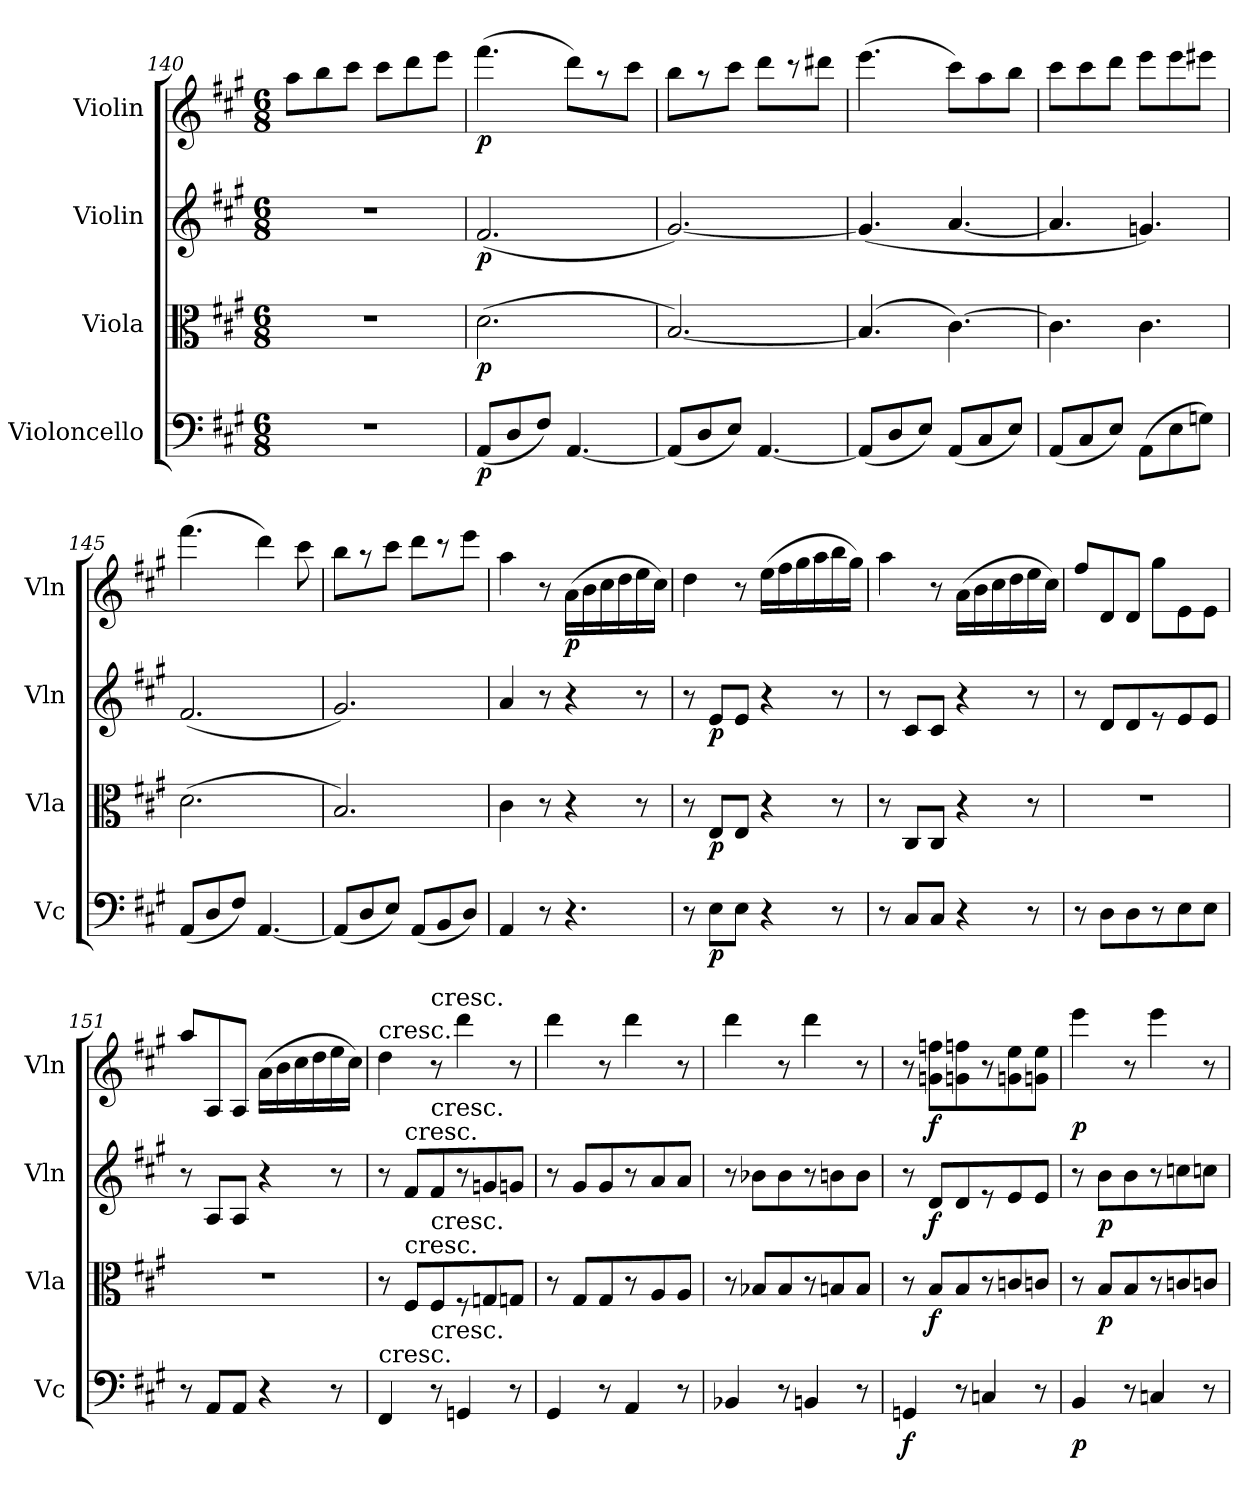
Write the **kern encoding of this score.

**kern	**dynam	**kern	**dynam	**kern	**dynam	**kern	**dynam
*part4	*part4	*part3	*part3	*part2	*part2	*part1	*part1
*staff4	*staff4	*staff3	*staff3	*staff2	*staff2	*staff1	*staff1
*I"Violoncello	*	*I"Viola	*	*I"Violin	*	*I"Violin	*
*I'Vc	*	*I'Vla	*	*I'Vln	*	*I'Vln	*
*clefF4	*	*clefC3	*	*clefG2	*	*clefG2	*
*k[f#c#g#]	*	*k[f#c#g#]	*	*k[f#c#g#]	*	*k[f#c#g#]	*
*A:	*	*A:	*	*A:	*	*A:	*
*M6/8	*	*M6/8	*	*M6/8	*	*M6/8	*
=140	=140	=140	=140	=140	=140	=140	=140
2.r	.	2.r	.	2.r	.	8aa\L	.
.	.	.	.	.	.	8bb\	.
.	.	.	.	.	.	8ccc#\J	.
.	.	.	.	.	.	8ccc#\L	.
.	.	.	.	.	.	8ddd\	.
.	.	.	.	.	.	8eee\J	.
=141	=141	=141	=141	=141	=141	=141	=141
(8AA/L	p	(2.d\	p	(2.f#/	p	(4.fff#\	p
8D/	.	.	.	.	.	.	.
8F#/J)	.	.	.	.	.	.	.
[4.AA/	.	.	.	.	.	8ddd\L)	.
.	.	.	.	.	.	8r	.
.	.	.	.	.	.	8ccc#\J	.
=142	=142	=142	=142	=142	=142	=142	=142
(8AA/L]	.	[2.B/)	.	[2.g#/)	.	8bb\L	.
8D/	.	.	.	.	.	8r	.
8E/J)	.	.	.	.	.	8ccc#\J	.
[4.AA/	.	.	.	.	.	8ddd\L	.
.	.	.	.	.	.	8r	.
.	.	.	.	.	.	8ddd#X\J	.
=143	=143	=143	=143	=143	=143	=143	=143
(8AA/L]	.	(4.B/]	.	(4.g#/]	.	(4.eee\	.
8D/	.	.	.	.	.	.	.
8E/J)	.	.	.	.	.	.	.
(8AA/L	.	[4.c#\)	.	[4.a/	.	8ccc#\L)	.
8C#/	.	.	.	.	.	8aa\	.
8E/J)	.	.	.	.	.	8bb\J	.
=144	=144	=144	=144	=144	=144	=144	=144
(8AA/L	.	4.c#\]	.	4.a/]	.	8ccc#\L	.
8C#/	.	.	.	.	.	8ccc#\	.
8E/J)	.	.	.	.	.	8ddd\J	.
(8AA\L	.	4.c#\	.	4.gn/)	.	8eee\L	.
8E\	.	.	.	.	.	8eee\	.
8Gn\J)	.	.	.	.	.	8eee#X\J	.
=145	=145	=145	=145	=145	=145	=145	=145
(8AA/L	.	(2.d\	.	(2.f#/	.	(4.fff#\	.
8D/	.	.	.	.	.	.	.
8F#/J)	.	.	.	.	.	.	.
[4.AA/	.	.	.	.	.	4ddd\)	.
.	.	.	.	.	.	8ccc#\	.
=146	=146	=146	=146	=146	=146	=146	=146
(8AA/L]	.	2.B/)	.	2.g#/)	.	8bb\L	.
8D/	.	.	.	.	.	8r	.
8E/J)	.	.	.	.	.	8ccc#\J	.
(8AA/L	.	.	.	.	.	8ddd\L	.
8BB/	.	.	.	.	.	8r	.
8D/J)	.	.	.	.	.	8eee\J	.
=147	=147	=147	=147	=147	=147	=147	=147
4AA/	.	4c#\	.	4a/	.	4aa\	.
8r	.	8r	.	8r	.	8r	.
4.r	.	4r	.	4r	.	(16a\LL	p
.	.	.	.	.	.	16b\	.
.	.	.	.	.	.	16cc#\	.
.	.	.	.	.	.	16dd\	.
.	.	8r	.	8r	.	16ee\	.
.	.	.	.	.	.	16cc#\JJ)	.
=148	=148	=148	=148	=148	=148	=148	=148
8r	.	8r	.	8r	.	4dd\	.
8E\L	p	8E/L	p	8e/L	p	.	.
8E\J	.	8E/J	.	8e/J	.	8r	.
4r	.	4r	.	4r	.	(16ee\LL	.
.	.	.	.	.	.	16ff#\	.
.	.	.	.	.	.	16gg#\	.
.	.	.	.	.	.	16aa\	.
8r	.	8r	.	8r	.	16bb\	.
.	.	.	.	.	.	16gg#\JJ)	.
=149	=149	=149	=149	=149	=149	=149	=149
8r	.	8r	.	8r	.	4aa\	.
8C#/L	.	8C#/L	.	8c#/L	.	.	.
8C#/J	.	8C#/J	.	8c#/J	.	8r	.
4r	.	4r	.	4r	.	(16a\LL	.
.	.	.	.	.	.	16b\	.
.	.	.	.	.	.	16cc#\	.
.	.	.	.	.	.	16dd\	.
8r	.	8r	.	8r	.	16ee\	.
.	.	.	.	.	.	16cc#\JJ)	.
=150	=150	=150	=150	=150	=150	=150	=150
8r	.	2.r	.	8r	.	8ff#/L	.
8D\L	.	.	.	8d/L	.	8d/	.
8D\	.	.	.	8d/	.	8d/J	.
8r	.	.	.	8r	.	8gg#\L	.
8E\	.	.	.	8e/	.	8e\	.
8E\J	.	.	.	8e/J	.	8e\J	.
=151	=151	=151	=151	=151	=151	=151	=151
8r	.	2.r	.	8r	.	8aa/L	.
8AA/L	.	.	.	8A/L	.	8A/	.
8AA/J	.	.	.	8A/J	.	8A/J	.
4r	.	.	.	4r	.	(16a\LL	.
.	.	.	.	.	.	16b\	.
.	.	.	.	.	.	16cc#\	.
.	.	.	.	.	.	16dd\	.
8r	.	.	.	8r	.	16ee\	.
.	.	.	.	.	.	16cc#\JJ)	.
=152	=152	=152	=152	=152	=152	=152	=152
!	!	!	!	!	!	!LO:TX:t=cresc.	!
!LO:TX:t=cresc.	!	!	!	!	!	!	!
4FF#/	.	8r	.	8r	.	4dd\	.
!	!	!	!	!LO:TX:t=cresc.	!	!	!
!	!	!LO:TX:t=cresc.	!	!	!	!	!
.	.	8F#/L	.	8f#/L	.	.	.
!	!	!	!	!	!	!LO:TX:t=cresc.	!
!	!	!	!	!LO:TX:t=cresc.	!	!	!
!	!	!LO:TX:t=cresc.	!	!	!	!	!
!LO:TX:t=cresc.	!	!	!	!	!	!	!
8r	.	8F#/	.	8f#/	.	8r	.
4GGn/	.	8r	.	8r	.	4ddd\	.
.	.	8Gn/	.	8gn/	.	.	.
8r	.	8Gn/J	.	8gn/J	.	8r	.
=153	=153	=153	=153	=153	=153	=153	=153
4GG#/	.	8r	.	8r	.	4ddd\	.
.	.	8G#/L	.	8g#/L	.	.	.
8r	.	8G#/	.	8g#/	.	8r	.
4AA/	.	8r	.	8r	.	4ddd\	.
.	.	8A/	.	8a/	.	.	.
8r	.	8A/J	.	8a/J	.	8r	.
=154	=154	=154	=154	=154	=154	=154	=154
4BB-X/	.	8r	.	8r	.	4ddd\	.
.	.	8B-X/L	.	8b-X\L	.	.	.
8r	.	8B-/	.	8b-\	.	8r	.
4BBn/	.	8r	.	8r	.	4ddd\	.
.	.	8Bn/	.	8bn\	.	.	.
8r	.	8B/J	.	8b\J	.	8r	.
=155	=155	=155	=155	=155	=155	=155	=155
4GGn/	f	8r	.	8r	.	8r	.
.	.	8B/L	f	8d/L	f	8gn\ 8ffn\L	f
8r	.	8B/	.	8d/	.	8gn\ 8ffn\	.
4Cn/	.	8r	.	8r	.	8r	.
.	.	8cn/	.	8e/	.	8gn\ 8ee\	.
8r	.	8cn/J	.	8e/J	.	8gn\ 8ee\J	.
=156	=156	=156	=156	=156	=156	=156	=156
4BB/	p	8r	.	8r	.	4eee\	p
.	.	8B/L	p	8b\L	p	.	.
8r	.	8B/	.	8b\	.	8r	.
4Cn/	.	8r	.	8r	.	4eee\	.
.	.	8cn/	.	8ccn\	.	.	.
8r	.	8cn/J	.	8ccn\J	.	8r	.
=	=	=	=	=	=	=	=
*-	*-	*-	*-	*-	*-	*-	*-
